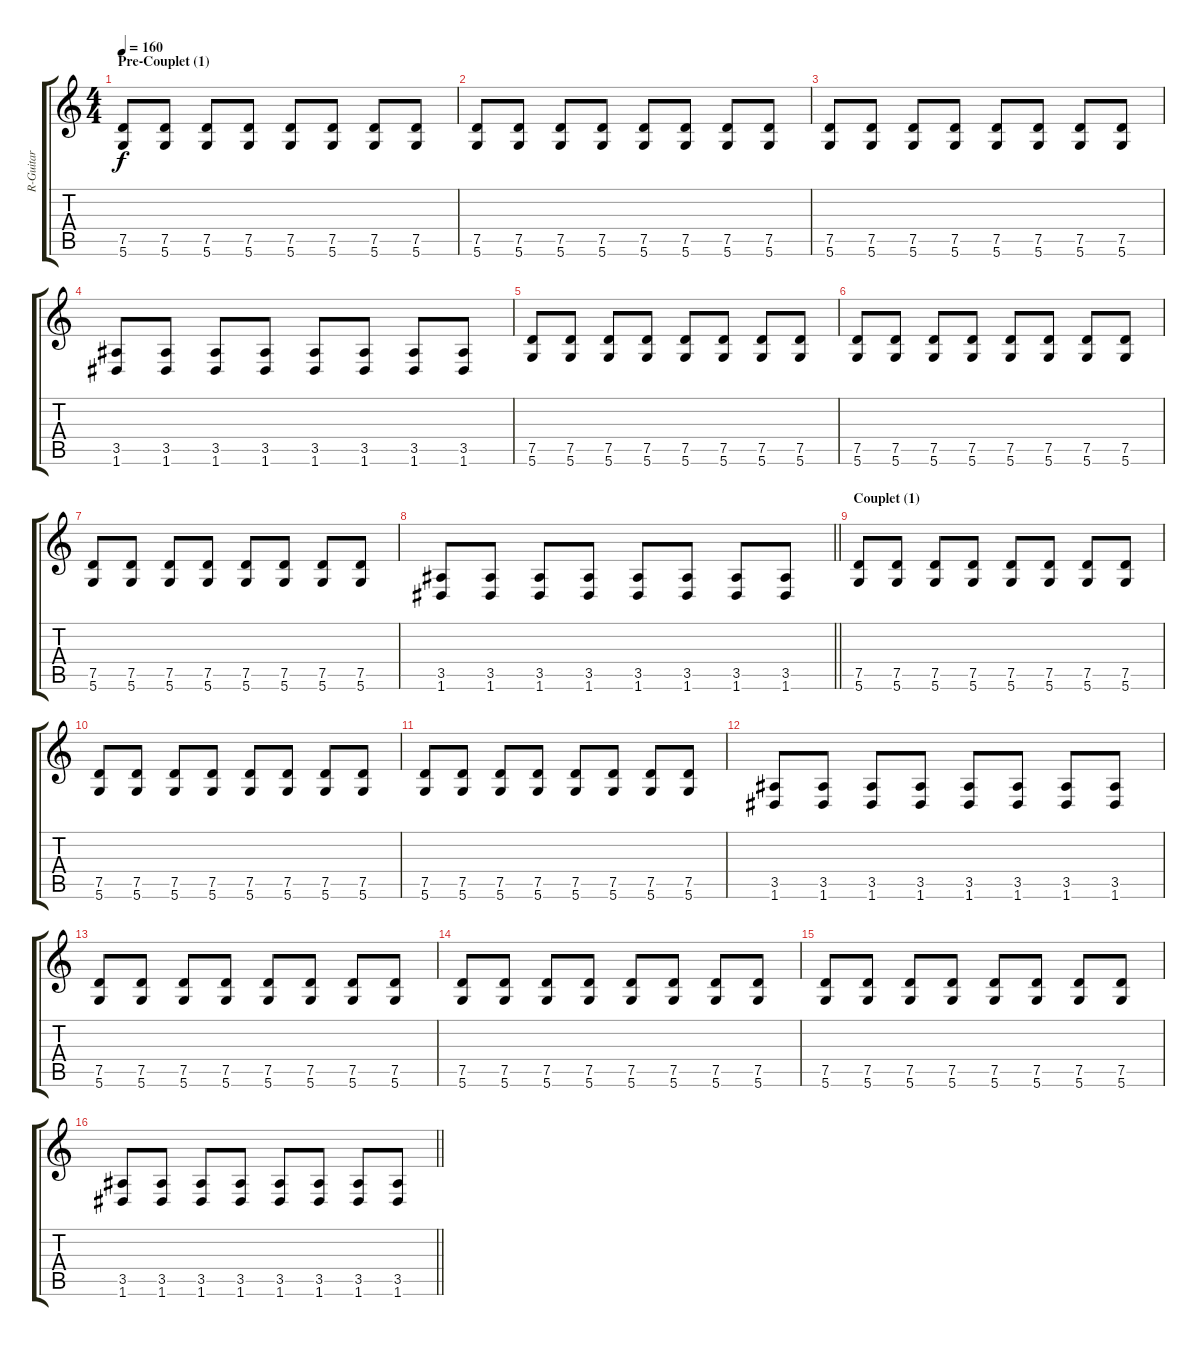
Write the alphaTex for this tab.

\track ("R-Guitar" "R-Guitar") {instrument distortionguitar}
\staff {score tabs}
\tuning (D4 A3 F3 C3 G2 D2) {hide}
\ts (4 4)
\section ("" "Pre-Couplet (1)")
\tempo 160
\clef g2
\ks c
(7.5 5.6).8{dy f} (7.5 5.6).8 (7.5 5.6).8 (7.5 5.6).8 (7.5 5.6).8 (7.5 5.6).8 (7.5 5.6).8 (7.5 5.6).8 |
(7.5 5.6).8 (7.5 5.6).8 (7.5 5.6).8 (7.5 5.6).8 (7.5 5.6).8 (7.5 5.6).8 (7.5 5.6).8 (7.5 5.6).8 |
(7.5 5.6).8 (7.5 5.6).8 (7.5 5.6).8 (7.5 5.6).8 (7.5 5.6).8 (7.5 5.6).8 (7.5 5.6).8 (7.5 5.6).8 |
(3.5 1.6).8 (3.5 1.6).8 (3.5 1.6).8 (3.5 1.6).8 (3.5 1.6).8 (3.5 1.6).8 (3.5 1.6).8 (3.5 1.6).8 |
(7.5 5.6).8 (7.5 5.6).8 (7.5 5.6).8 (7.5 5.6).8 (7.5 5.6).8 (7.5 5.6).8 (7.5 5.6).8 (7.5 5.6).8 |
(7.5 5.6).8 (7.5 5.6).8 (7.5 5.6).8 (7.5 5.6).8 (7.5 5.6).8 (7.5 5.6).8 (7.5 5.6).8 (7.5 5.6).8 |
(7.5 5.6).8 (7.5 5.6).8 (7.5 5.6).8 (7.5 5.6).8 (7.5 5.6).8 (7.5 5.6).8 (7.5 5.6).8 (7.5 5.6).8 |
\barLineRight lightlight
(3.5 1.6).8 (3.5 1.6).8 (3.5 1.6).8 (3.5 1.6).8 (3.5 1.6).8 (3.5 1.6).8 (3.5 1.6).8 (3.5 1.6).8 |
\section ("" "Couplet (1)")
(7.5 5.6).8 (7.5 5.6).8 (7.5 5.6).8 (7.5 5.6).8 (7.5 5.6).8 (7.5 5.6).8 (7.5 5.6).8 (7.5 5.6).8 |
(7.5 5.6).8 (7.5 5.6).8 (7.5 5.6).8 (7.5 5.6).8 (7.5 5.6).8 (7.5 5.6).8 (7.5 5.6).8 (7.5 5.6).8 |
(7.5 5.6).8 (7.5 5.6).8 (7.5 5.6).8 (7.5 5.6).8 (7.5 5.6).8 (7.5 5.6).8 (7.5 5.6).8 (7.5 5.6).8 |
(3.5 1.6).8 (3.5 1.6).8 (3.5 1.6).8 (3.5 1.6).8 (3.5 1.6).8 (3.5 1.6).8 (3.5 1.6).8 (3.5 1.6).8 |
(7.5 5.6).8 (7.5 5.6).8 (7.5 5.6).8 (7.5 5.6).8 (7.5 5.6).8 (7.5 5.6).8 (7.5 5.6).8 (7.5 5.6).8 |
(7.5 5.6).8 (7.5 5.6).8 (7.5 5.6).8 (7.5 5.6).8 (7.5 5.6).8 (7.5 5.6).8 (7.5 5.6).8 (7.5 5.6).8 |
(7.5 5.6).8 (7.5 5.6).8 (7.5 5.6).8 (7.5 5.6).8 (7.5 5.6).8 (7.5 5.6).8 (7.5 5.6).8 (7.5 5.6).8 |
\barLineRight lightlight
(3.5 1.6).8 (3.5 1.6).8 (3.5 1.6).8 (3.5 1.6).8 (3.5 1.6).8 (3.5 1.6).8 (3.5 1.6).8 (3.5 1.6).8
